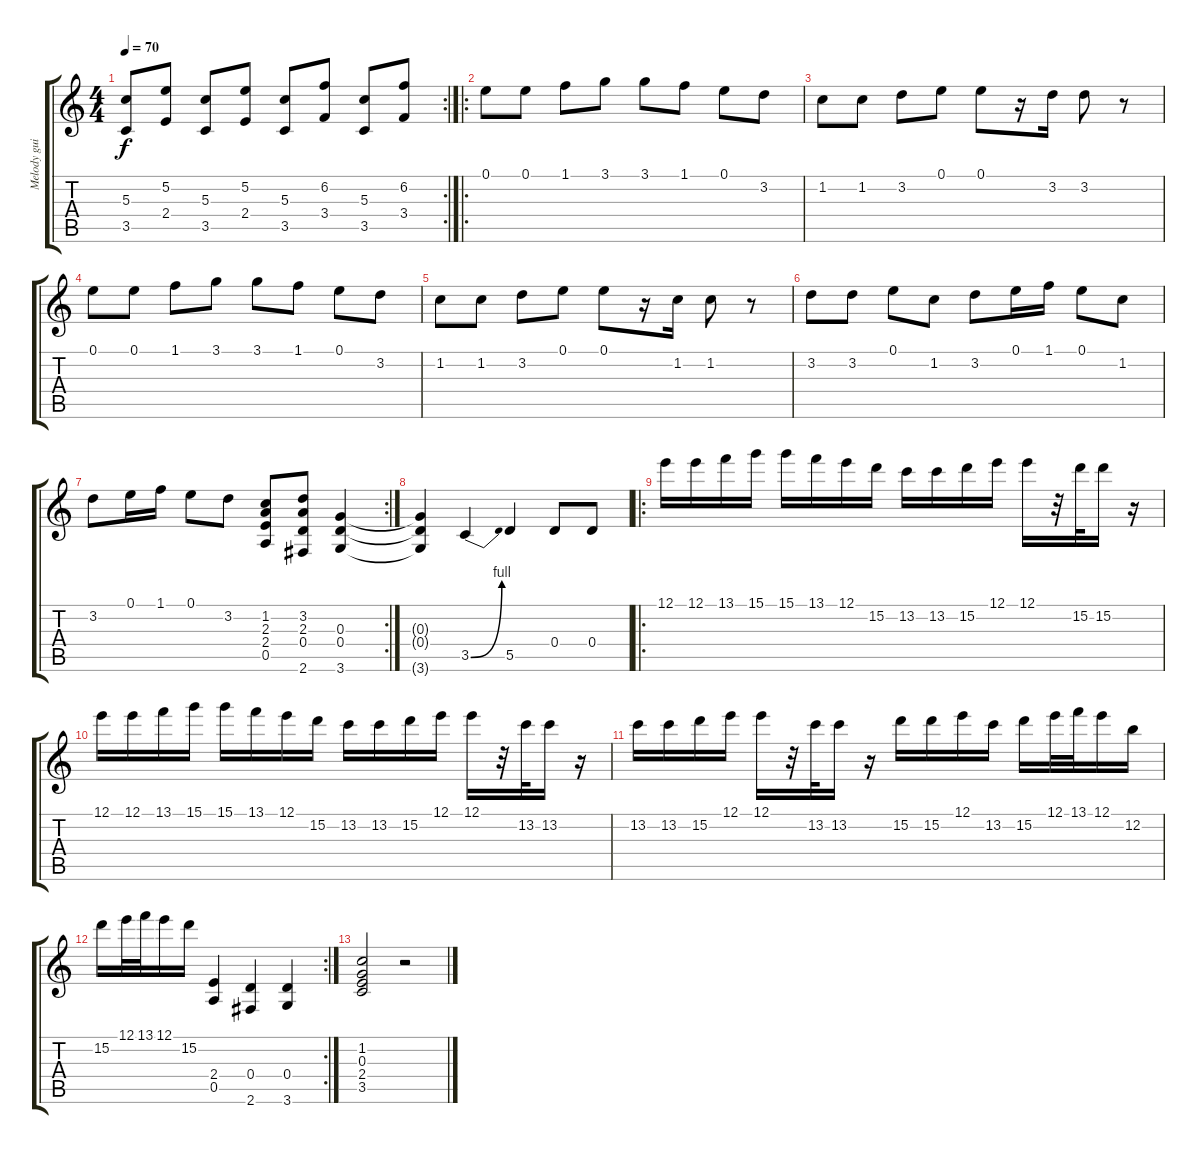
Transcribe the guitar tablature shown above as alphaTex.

\track ("Melody guitar" "Melody gui") {instrument overdrivenguitar}
\staff {score tabs}
\tuning (E4 B3 G3 D3 A2 E2) {hide}
\rc 2
\ts (4 4)
\tempo 70
\clef g2
\ks c
(5.3 3.5).8{dy f instrument overdrivenguitar} (5.2 2.4).8 (5.3 3.5).8 (5.2 2.4).8 (5.3 3.5).8 (6.2 3.4).8 (5.3 3.5).8 (6.2 3.4).8 |
\ro
0.1.8 0.1.8 1.1.8 3.1.8 3.1.8 1.1.8 0.1.8 3.2.8 |
1.2.8 1.2.8 3.2.8 0.1.8 0.1.8 r.16 3.2.16 3.2.8 r.8 |
0.1.8 0.1.8 1.1.8 3.1.8 3.1.8 1.1.8 0.1.8 3.2.8 |
1.2.8 1.2.8 3.2.8 0.1.8 0.1.8 r.16 1.2.16 1.2.8 r.8 |
3.2.8 3.2.8 0.1.8 1.2.8 3.2.8 0.1.16 1.1.16 0.1.8 1.2.8 |
\rc 2
3.2.8 0.1.16 1.1.16 0.1.8 3.2.8 (1.2 2.3 2.4 0.5).8 (3.2 2.3 0.4 2.6).8 (0.3 0.4 3.6).4 |
(0.3{t} 0.4{t} 3.6{t}).4 3.5{be (bend 0 0 60 4)}.4 5.5.4 0.4.8 0.4.8 |
\ro
12.1.16 12.1.16 13.1.16 15.1.16 15.1.16 13.1.16 12.1.16 15.2.16 13.2.16 13.2.16 15.2.16 12.1.16 12.1.16 r.32 15.2.32 15.2.16 r.16 |
12.1.16 12.1.16 13.1.16 15.1.16 15.1.16 13.1.16 12.1.16 15.2.16 13.2.16 13.2.16 15.2.16 12.1.16 12.1.16 r.32 13.2.32 13.2.16 r.16 |
13.2.16 13.2.16 15.2.16 12.1.16 12.1.16 r.32 13.2.32 13.2.16 r.16 15.2.16 15.2.16 12.1.16 13.2.16 15.2.16 12.1.32 13.1.32 12.1.16 12.2.16 |
\rc 2
15.2.16 12.1.32 13.1.32 12.1.16 15.2.16 (2.4 0.5).4 (0.4 2.6).4 (0.4 3.6).4 |
(1.2 0.3 2.4 3.5).2 r.2
